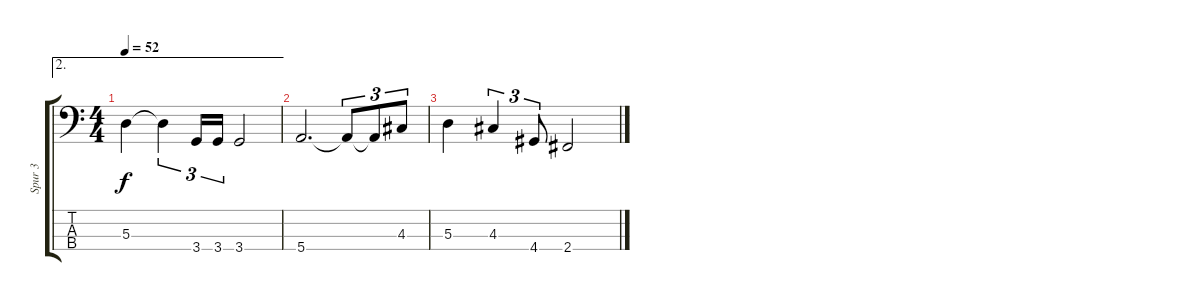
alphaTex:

\track ("Spur 3" "Spur 3") {instrument fretlessbass}
\staff {score tabs}
\tuning (G2 D2 A1 E1) {hide}
\ae 2
\ts (4 4)
\tempo 52
\clef f4
\ks c
5.3.4{dy f} 5.3{t}.4{tu (3 2)} 3.4.16{tu (3 2)} 3.4.16{tu (3 2)} 3.4.2 |
5.4.2{d volume 0} 5.4{t}.8{tu (3 2)} 5.4{t}.8{tu (3 2)} 4.3.8{tu (3 2)} |
5.3.4 4.3.4{tu (3 2)} 4.4.8{tu (3 2)} 2.4.2
